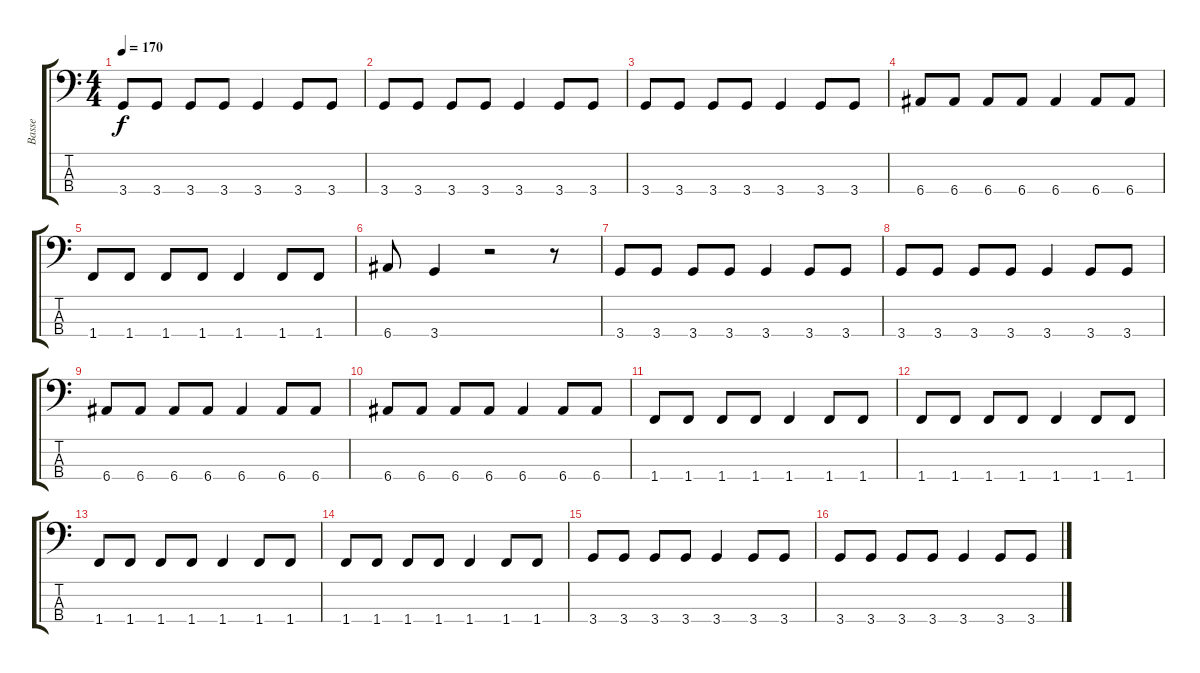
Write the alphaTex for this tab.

\track ("Basse" "Basse") {instrument electricbassfinger}
\staff {score tabs}
\tuning (G2 D2 A1 E1) {hide}
\ts (4 4)
\tempo 170
\clef f4
\ks c
3.4.8{dy f} 3.4.8 3.4.8 3.4.8 3.4.4 3.4.8 3.4.8 |
3.4.8 3.4.8 3.4.8 3.4.8 3.4.4 3.4.8 3.4.8 |
3.4.8 3.4.8 3.4.8 3.4.8 3.4.4 3.4.8 3.4.8 |
6.4.8 6.4.8 6.4.8 6.4.8 6.4.4 6.4.8 6.4.8 |
1.4.8 1.4.8 1.4.8 1.4.8 1.4.4 1.4.8 1.4.8 |
6.4.8 3.4.4 r.2 r.8 |
3.4.8 3.4.8 3.4.8 3.4.8 3.4.4 3.4.8 3.4.8 |
3.4.8 3.4.8 3.4.8 3.4.8 3.4.4 3.4.8 3.4.8 |
6.4.8 6.4.8 6.4.8 6.4.8 6.4.4 6.4.8 6.4.8 |
6.4.8 6.4.8 6.4.8 6.4.8 6.4.4 6.4.8 6.4.8 |
1.4.8 1.4.8 1.4.8 1.4.8 1.4.4 1.4.8 1.4.8 |
1.4.8 1.4.8 1.4.8 1.4.8 1.4.4 1.4.8 1.4.8 |
1.4.8 1.4.8 1.4.8 1.4.8 1.4.4 1.4.8 1.4.8 |
1.4.8 1.4.8 1.4.8 1.4.8 1.4.4 1.4.8 1.4.8 |
3.4.8 3.4.8 3.4.8 3.4.8 3.4.4 3.4.8 3.4.8 |
3.4.8 3.4.8 3.4.8 3.4.8 3.4.4 3.4.8 3.4.8
